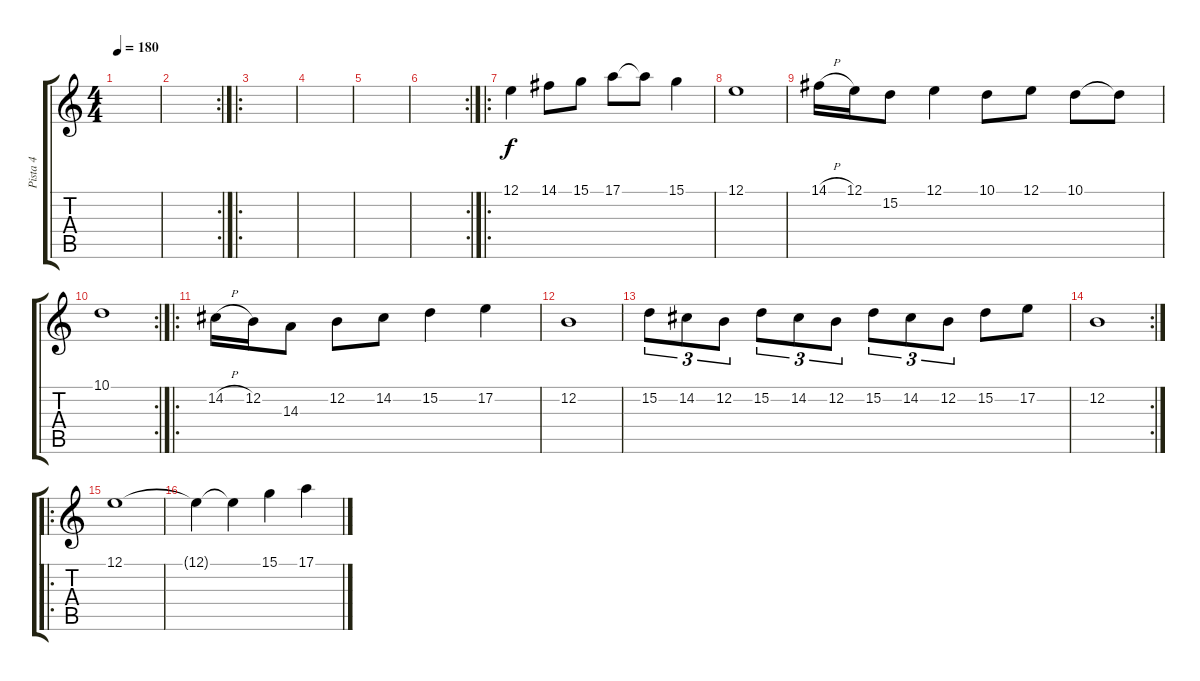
\track ("Pista 4" "Pista 4") {instrument pizzicatostrings}
\staff {score tabs}
\tuning (E4 B3 G3 D3 A2 E2) {hide}
\ts (4 4)
\tempo 180
\clef g2
\ks c
|
\rc 2
|
\ro
|
|
|
\rc 2
|
\ro
12.1.4 14.1.8 15.1.8 17.1.8 17.1{t}.8 15.1.4 |
12.1.1 |
14.1{h}.16 12.1.16 15.2.8 12.1.4 10.1.8 12.1.8 10.1.8 10.1{t}.8 |
\rc 2
10.1.1 |
\ro
14.2{h}.16 12.2.16 14.3.8 12.2.8 14.2.8 15.2.4 17.2.4 |
12.2.1 |
15.2.8{tu (3 2)} 14.2.8{tu (3 2)} 12.2.8{tu (3 2)} 15.2.8{tu (3 2)} 14.2.8{tu (3 2)} 12.2.8{tu (3 2)} 15.2.8{tu (3 2)} 14.2.8{tu (3 2)} 12.2.8{tu (3 2)} 15.2.8 17.2.8 |
\rc 2
12.2.1 |
\ro
12.1.1 |
12.1{t}.4 12.1{t}.4 15.1.4 17.1.4
